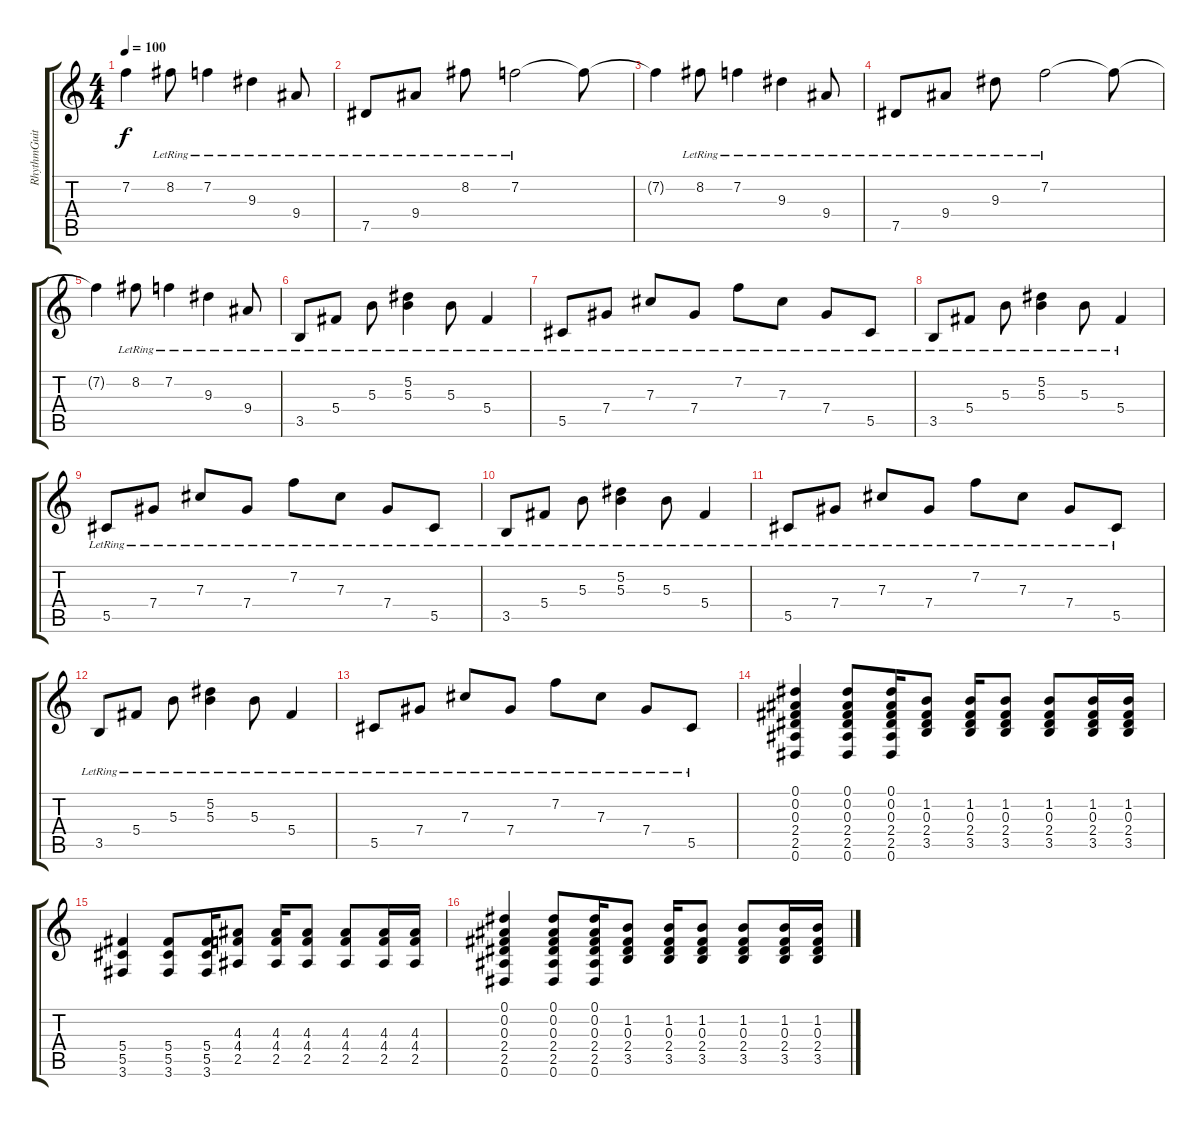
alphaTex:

\track ("RhythmGuitar01" "RhythmGuit") {instrument electricguitarclean}
\staff {score tabs}
\tuning (Eb4 Bb3 Gb3 Db3 Ab2 Eb2) {hide}
\ts (4 4)
\tempo 100
\clef g2
\ks c
7.2{t}.4{dy f} 8.2{lr}.8 7.2{lr}.4 9.3{lr}.4 9.4{lr}.8 |
7.5{lr}.8 9.4{lr}.8 8.2{lr}.8 7.2{lr}.2 7.2{t}.8 |
7.2{t}.4 8.2{lr}.8 7.2{lr}.4 9.3{lr}.4 9.4{lr}.8 |
7.5{lr}.8 9.4{lr}.8 9.3{lr}.8 7.2{lr}.2 7.2{t}.8 |
7.2{t}.4 8.2{lr}.8 7.2{lr}.4 9.3{lr}.4 9.4{lr}.8 |
3.5{lr}.8 5.4{lr}.8 5.3{lr}.8 (5.2{lr} 5.3{lr}).4 5.3{lr}.8 5.4{lr}.4 |
5.5{lr}.8 7.4{lr}.8 7.3{lr}.8 7.4{lr}.8 7.2{lr}.8 7.3{lr}.8 7.4{lr}.8 5.5{lr}.8 |
3.5{lr}.8 5.4{lr}.8 5.3{lr}.8 (5.2{lr} 5.3{lr}).4 5.3{lr}.8 5.4{lr}.4 |
5.5{lr}.8 7.4{lr}.8 7.3{lr}.8 7.4{lr}.8 7.2{lr}.8 7.3{lr}.8 7.4{lr}.8 5.5{lr}.8 |
3.5{lr}.8 5.4{lr}.8 5.3{lr}.8 (5.2{lr} 5.3{lr}).4 5.3{lr}.8 5.4{lr}.4 |
5.5{lr}.8 7.4{lr}.8 7.3{lr}.8 7.4{lr}.8 7.2{lr}.8 7.3{lr}.8 7.4{lr}.8 5.5{lr}.8 |
3.5{lr}.8 5.4{lr}.8 5.3{lr}.8 (5.2{lr} 5.3{lr}).4 5.3{lr}.8 5.4{lr}.4 |
5.5{lr}.8 7.4{lr}.8 7.3{lr}.8 7.4{lr}.8 7.2{lr}.8 7.3{lr}.8 7.4{lr}.8 5.5{lr}.8 |
(0.1 0.2 0.3 2.4 2.5 0.6).4 (0.1 0.2 0.3 2.4 2.5 0.6).8 (0.1 0.2 0.3 2.4 2.5 0.6).16 (1.2 0.3 2.4 3.5).8 (1.2 0.3 2.4 3.5).16 (1.2 0.3 2.4 3.5).8 (1.2 0.3 2.4 3.5).8 (1.2 0.3 2.4 3.5).16 (1.2 0.3 2.4 3.5).16 |
(5.4 5.5 3.6).4 (5.4 5.5 3.6).8 (5.4 5.5 3.6).16 (4.3 4.4 2.5).8 (4.3 4.4 2.5).16 (4.3 4.4 2.5).8 (4.3 4.4 2.5).8 (4.3 4.4 2.5).16 (4.3 4.4 2.5).16 |
(0.1 0.2 0.3 2.4 2.5 0.6).4 (0.1 0.2 0.3 2.4 2.5 0.6).8 (0.1 0.2 0.3 2.4 2.5 0.6).16 (1.2 0.3 2.4 3.5).8 (1.2 0.3 2.4 3.5).16 (1.2 0.3 2.4 3.5).8 (1.2 0.3 2.4 3.5).8 (1.2 0.3 2.4 3.5).16 (1.2 0.3 2.4 3.5).16
